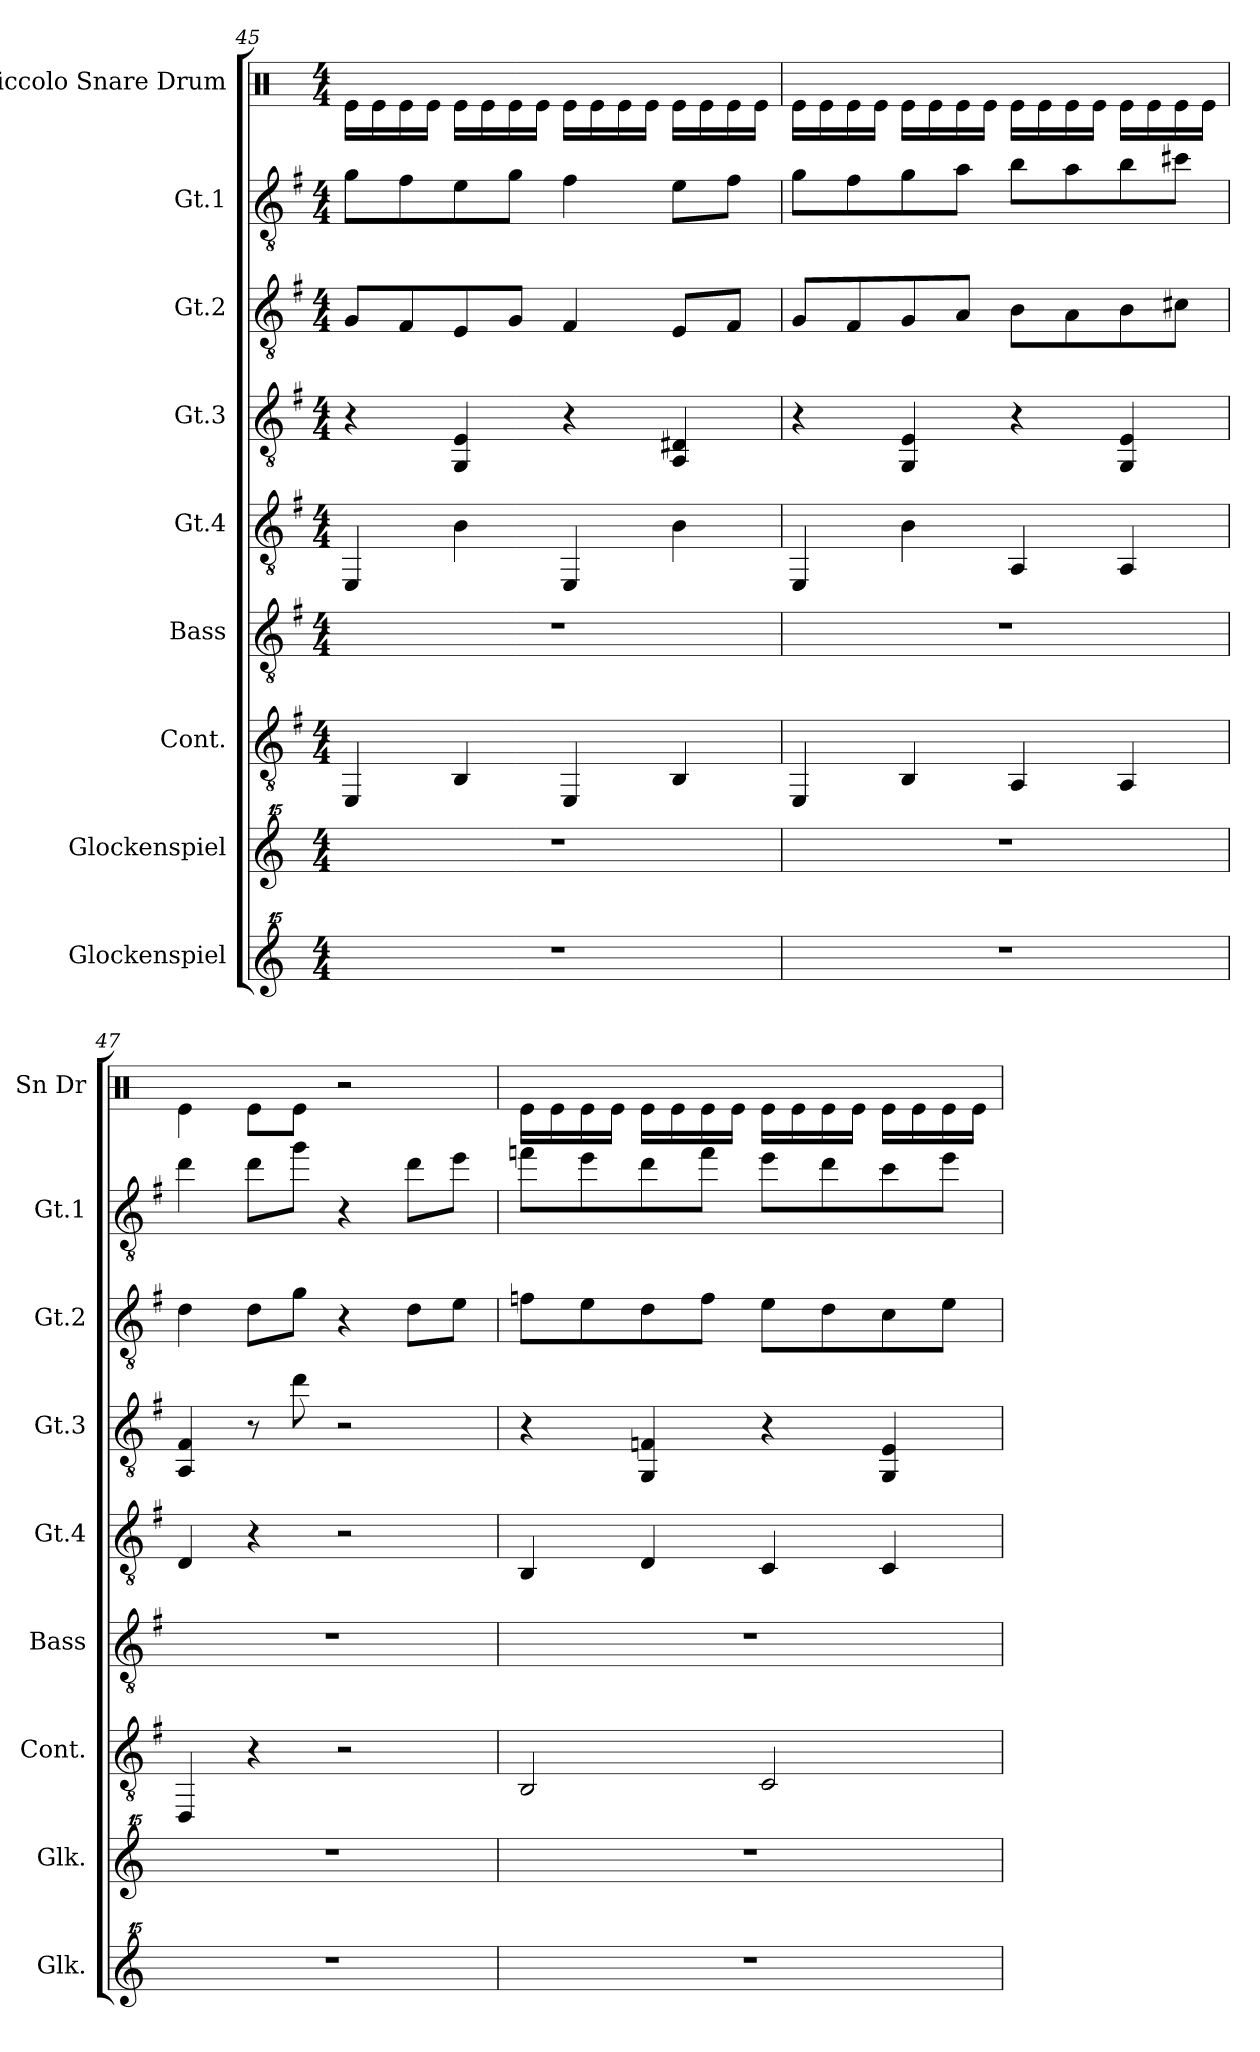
**kern	**kern	**kern	**kern	**kern	**kern	**kern	**kern	**kern
*part9	*part8	*part7	*part6	*part5	*part4	*part3	*part2	*part1
*staff9	*staff8	*staff7	*staff6	*staff5	*staff4	*staff3	*staff2	*staff1
*I"Glockenspiel	*I"Glockenspiel	*I"Cont.	*I"Bass	*I"Gt.4	*I"Gt.3	*I"Gt.2	*I"Gt.1	*I"Piccolo Snare Drum
*I'Glk.	*I'Glk.	*I'Cont.	*I'Bass	*I'Gt.4	*I'Gt.3	*I'Gt.2	*I'Gt.1	*I'Sn Dr
*clefG^^2	*clefG^^2	*clefGv2	*clefGv2	*clefGv2	*clefGv2	*clefGv2	*clefGv2	*clefX
*k[]	*k[]	*k[f#]	*k[f#]	*k[f#]	*k[f#]	*k[f#]	*k[f#]	*k[]
*M4/4	*M4/4	*M4/4	*M4/4	*M4/4	*M4/4	*M4/4	*M4/4	*M4/4
=45	=45	=45	=45	=45	=45	=45	=45	=45
1r	1r	4EE/	1r	4EE/	4r	8G/L	8g\L	16Re\LL
.	.	.	.	.	.	.	.	16Re\
.	.	.	.	.	.	8F#/	8f#\	16Re\
.	.	.	.	.	.	.	.	16Re\JJ
.	.	4BB/	.	4B\	4GG/ 4E/	8E/	8e\	16Re\LL
.	.	.	.	.	.	.	.	16Re\
.	.	.	.	.	.	8G/J	8g\J	16Re\
.	.	.	.	.	.	.	.	16Re\JJ
.	.	4EE/	.	4EE/	4r	4F#/	4f#\	16Re\LL
.	.	.	.	.	.	.	.	16Re\
.	.	.	.	.	.	.	.	16Re\
.	.	.	.	.	.	.	.	16Re\JJ
.	.	4BB/	.	4B\	4AA/ 4D#X/	8E/L	8e\L	16Re\LL
.	.	.	.	.	.	.	.	16Re\
.	.	.	.	.	.	8F#/J	8f#\J	16Re\
.	.	.	.	.	.	.	.	16Re\JJ
!!LO:PB:g=z
=46	=46	=46	=46	=46	=46	=46	=46	=46
1r	1r	4EE/	1r	4EE/	4r	8G/L	8g\L	16Re\LL
.	.	.	.	.	.	.	.	16Re\
.	.	.	.	.	.	8F#/	8f#\	16Re\
.	.	.	.	.	.	.	.	16Re\JJ
.	.	4BB/	.	4B\	4GG/ 4E/	8G/	8g\	16Re\LL
.	.	.	.	.	.	.	.	16Re\
.	.	.	.	.	.	8A/J	8a\J	16Re\
.	.	.	.	.	.	.	.	16Re\JJ
.	.	4AA/	.	4AA/	4r	8B\L	8b\L	16Re\LL
.	.	.	.	.	.	.	.	16Re\
.	.	.	.	.	.	8A\	8a\	16Re\
.	.	.	.	.	.	.	.	16Re\JJ
.	.	4AA/	.	4AA/	4GG/ 4E/	8B\	8b\	16Re\LL
.	.	.	.	.	.	.	.	16Re\
.	.	.	.	.	.	8c#X\J	8cc#X\J	16Re\
.	.	.	.	.	.	.	.	16Re\JJ
=47	=47	=47	=47	=47	=47	=47	=47	=47
1r	1r	4DD/	1r	4D/	4AA/ 4F#/	4d\	4dd\	4Re\
.	.	4r	.	4r	8r	8d\L	8dd\L	8Re\L
.	.	.	.	.	8dd\	8g\J	8gg\J	8Re\J
.	.	2r	.	2r	2r	4r	4r	2r
.	.	.	.	.	.	8d\L	8dd\L	.
.	.	.	.	.	.	8e\J	8ee\J	.
=48	=48	=48	=48	=48	=48	=48	=48	=48
1r	1r	2BB/	1r	4BB/	4r	8fn\L	8ffn\L	16Re\LL
.	.	.	.	.	.	.	.	16Re\
.	.	.	.	.	.	8e\	8ee\	16Re\
.	.	.	.	.	.	.	.	16Re\JJ
.	.	.	.	4D/	4GG/ 4Fn/	8d\	8dd\	16Re\LL
.	.	.	.	.	.	.	.	16Re\
.	.	.	.	.	.	8f\J	8ff\J	16Re\
.	.	.	.	.	.	.	.	16Re\JJ
.	.	2C/	.	4C/	4r	8e\L	8ee\L	16Re\LL
.	.	.	.	.	.	.	.	16Re\
.	.	.	.	.	.	8d\	8dd\	16Re\
.	.	.	.	.	.	.	.	16Re\JJ
.	.	.	.	4C/	4GG/ 4E/	8c\	8cc\	16Re\LL
.	.	.	.	.	.	.	.	16Re\
.	.	.	.	.	.	8e\J	8ee\J	16Re\
.	.	.	.	.	.	.	.	16Re\JJ
=	=	=	=	=	=	=	=	=
*-	*-	*-	*-	*-	*-	*-	*-	*-
